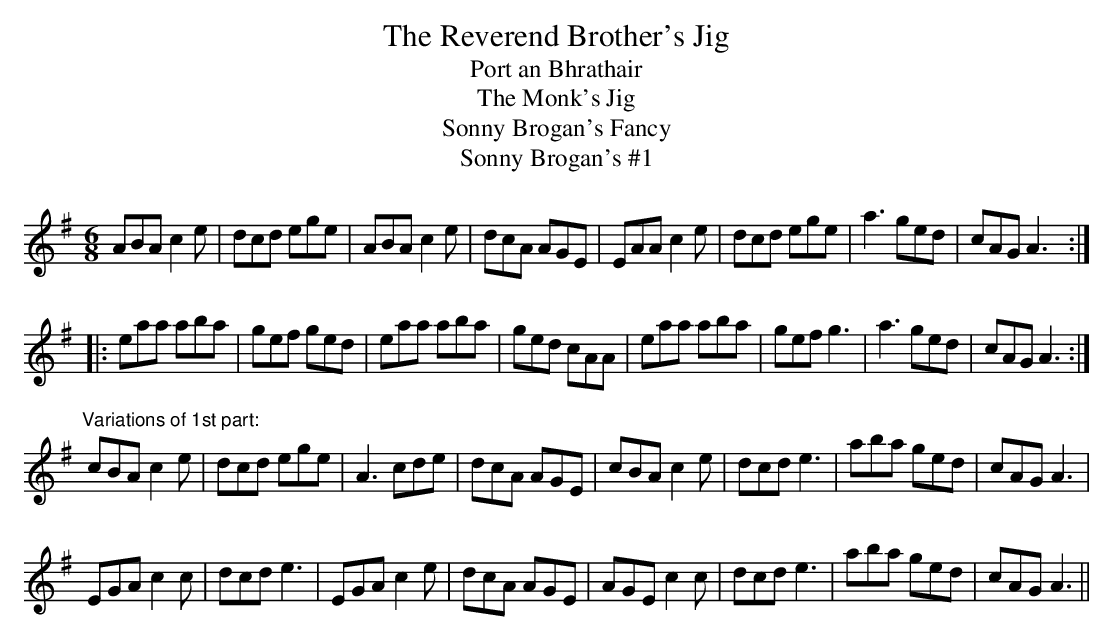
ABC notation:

X:1
T:Reverend Brother's Jig, The
T:Port an Bhrathair
T:Monk's Jig, The
T:Sonny Brogan's Fancy
T:Sonny Brogan's #1
M:6/8
K:Ador
ABA c2e|dcd ege|ABA c2e|dcA AGE|EAA c2e|dcd ege|a3 ged|cAG A3:|
|:eaa aba|gef ged|eaa aba|ged cAA|eaa aba|gef g3|a3 ged|cAG A3:|
"Variations of 1st part:"
cBA c2e|dcd ege|A3 cde|dcA AGE|cBA c2e|dcd e3|aba ged|cAG A3|
EGA c2c|dcd e3|EGA c2e|dcA AGE|AGE c2c|dcd e3|aba ged|cAG A3||
